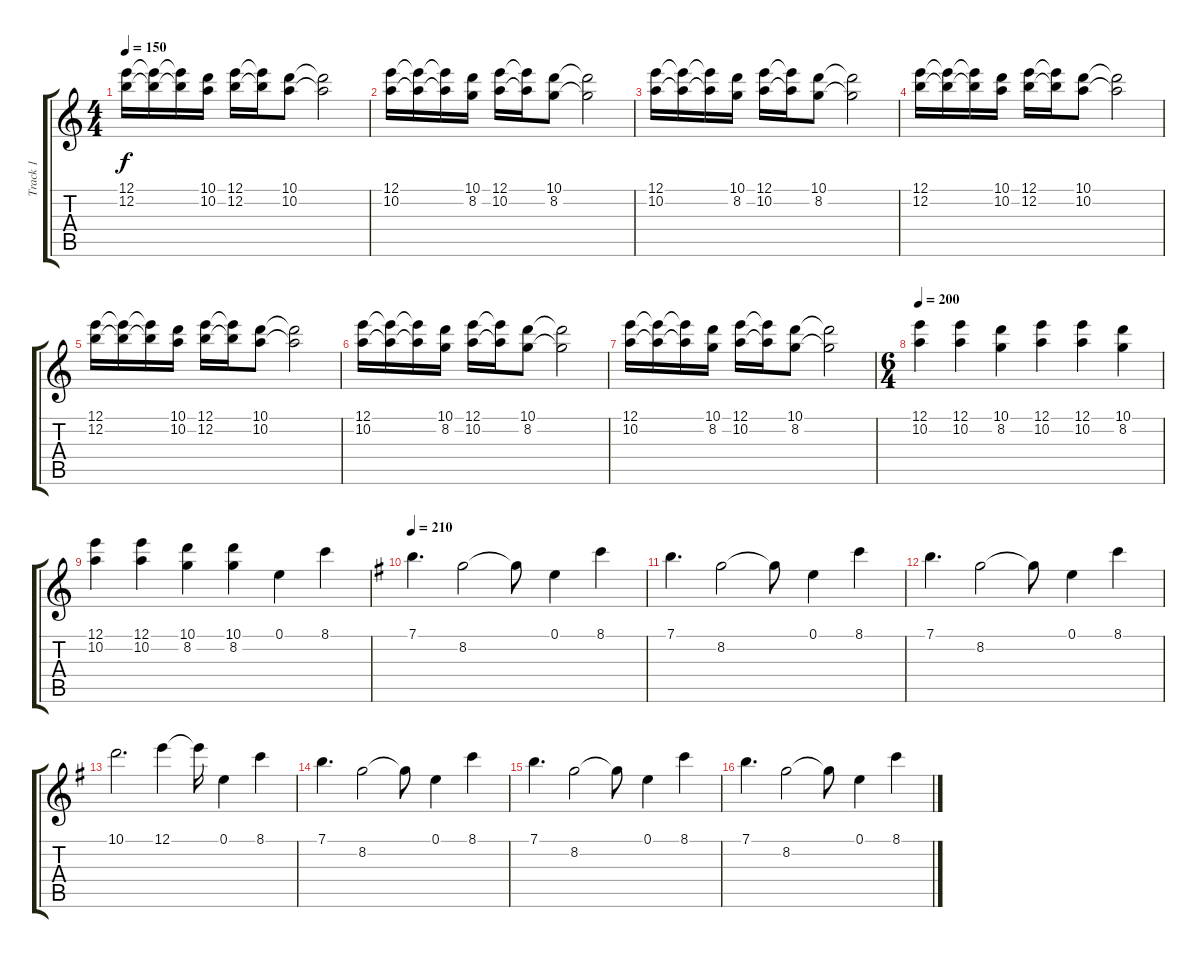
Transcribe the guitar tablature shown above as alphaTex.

\track ("Track 1" "Track 1") {instrument distortionguitar}
\staff {score tabs}
\tuning (E4 B3 G3 D3 A2 E2) {hide}
\ts (4 4)
\tempo 150
\clef g2
\ks c
(12.1 12.2).16{dy f} (12.1{t} 12.2{t}).16 (12.1{t} 12.2{t}).16 (10.1 10.2).16 (12.1 12.2).16 (12.1{t} 12.2{t}).16 (10.1 10.2).8 (10.1{t} 10.2{t}).2 |
(12.1 10.2).16 (12.1{t} 10.2{t}).16 (12.1{t} 10.2{t}).16 (10.1 8.2).16 (12.1 10.2).16 (12.1{t} 10.2{t}).16 (10.1 8.2).8 (10.1{t} 8.2{t}).2 |
(12.1 10.2).16 (12.1{t} 10.2{t}).16 (12.1{t} 10.2{t}).16 (10.1 8.2).16 (12.1 10.2).16 (12.1{t} 10.2{t}).16 (10.1 8.2).8 (10.1{t} 8.2{t}).2 |
(12.1 12.2).16 (12.1{t} 12.2{t}).16 (12.1{t} 12.2{t}).16 (10.1 10.2).16 (12.1 12.2).16 (12.1{t} 12.2{t}).16 (10.1 10.2).8 (10.1{t} 10.2{t}).2 |
(12.1 12.2).16 (12.1{t} 12.2{t}).16 (12.1{t} 12.2{t}).16 (10.1 10.2).16 (12.1 12.2).16 (12.1{t} 12.2{t}).16 (10.1 10.2).8 (10.1{t} 10.2{t}).2 |
(12.1 10.2).16 (12.1{t} 10.2{t}).16 (12.1{t} 10.2{t}).16 (10.1 8.2).16 (12.1 10.2).16 (12.1{t} 10.2{t}).16 (10.1 8.2).8 (10.1{t} 8.2{t}).2 |
(12.1 10.2).16 (12.1{t} 10.2{t}).16 (12.1{t} 10.2{t}).16 (10.1 8.2).16 (12.1 10.2).16 (12.1{t} 10.2{t}).16 (10.1 8.2).8 (10.1{t} 8.2{t}).2 |
\ts (6 4)
\tempo 200
(12.1 10.2).4 (12.1 10.2).4 (10.1 8.2).4 (12.1 10.2).4 (12.1 10.2).4 (10.1 8.2).4 |
(12.1 10.2).4 (12.1 10.2).4 (10.1 8.2).4 (10.1 8.2).4 0.1.4 8.1.4 |
\tempo 210
\ks g
7.1.4{d} 8.2.2 8.2{t}.8 0.1.4 8.1.4 |
7.1.4{d} 8.2.2 8.2{t}.8 0.1.4 8.1.4 |
7.1.4{d} 8.2.2 8.2{t}.8 0.1.4 8.1.4 |
10.1.2{d} 12.1.4 12.1{t}.16 0.1.4 8.1.4 |
7.1.4{d} 8.2.2 8.2{t}.8 0.1.4 8.1.4 |
7.1.4{d} 8.2.2 8.2{t}.8 0.1.4 8.1.4 |
7.1.4{d} 8.2.2 8.2{t}.8 0.1.4 8.1.4
